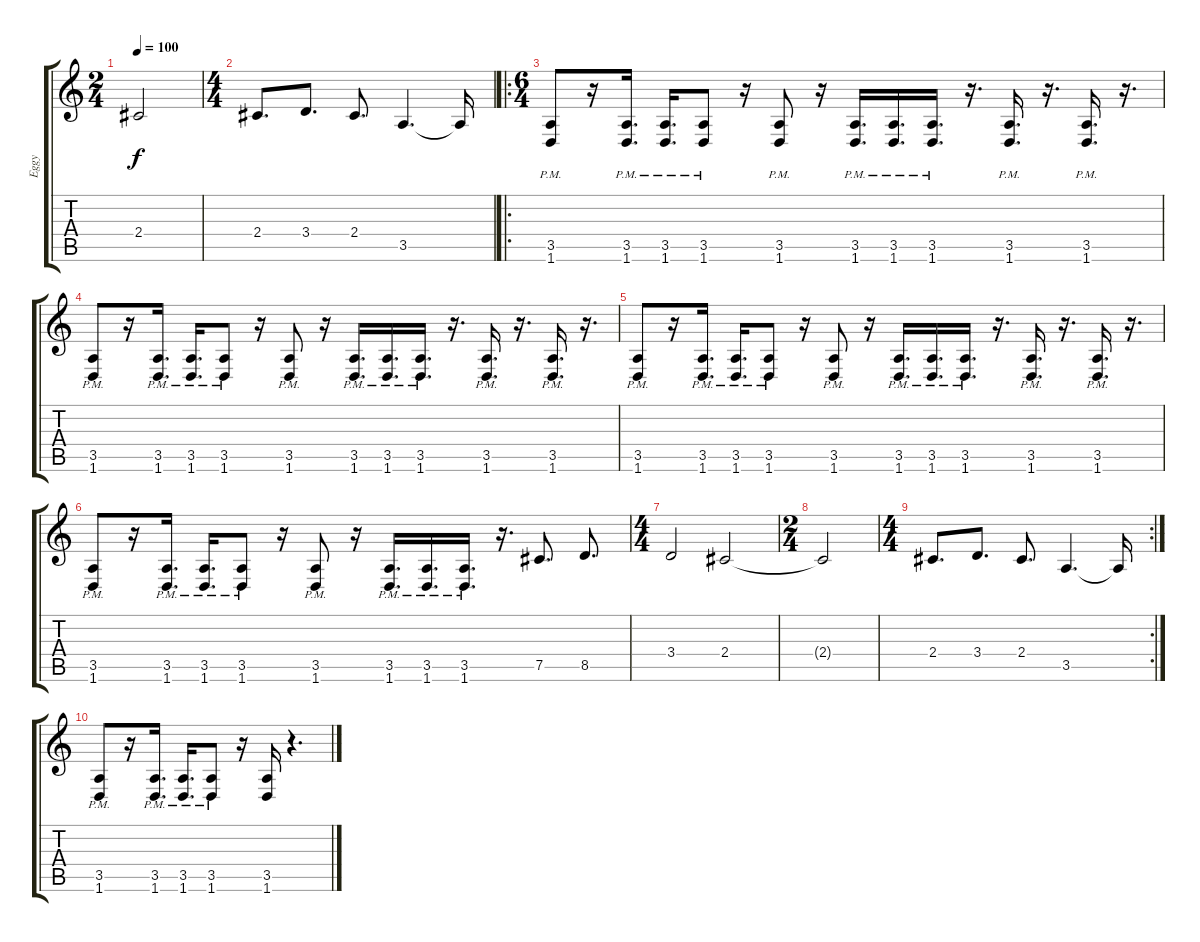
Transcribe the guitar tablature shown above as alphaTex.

\track ("Eggy" "Eggy") {instrument overdrivenguitar}
\staff {score tabs}
\tuning (Db4 Ab3 E3 B2 Gb2 Db2) {hide}
\ts (2 4)
\tempo 100
\clef g2
\ks c
2.4{t}.2{dy f} |
\ts (4 4)
2.4.8{d} 3.4.8{d} 2.4.8{d} 3.5.4{d} 3.5{t}.16 |
\ro
\ts (6 4)
(3.5{pm} 1.6).8 r.16 (3.5{pm} 1.6{pm}).16{d} (3.5{pm} 1.6{pm}).16{d} (3.5{pm} 1.6{pm}).8 r.16 (3.5{pm} 1.6{pm}).8 r.16 (3.5{pm} 1.6{pm}).16{d} (3.5{pm} 1.6{pm}).16{d} (3.5{pm} 1.6{pm}).16{d} r.16{d} (3.5{pm} 1.6{pm}).16{d} r.16{d} (3.5{pm} 1.6{pm}).16{d} r.16{d} |
(3.5{pm} 1.6).8 r.16 (3.5{pm} 1.6{pm}).16{d} (3.5{pm} 1.6{pm}).16{d} (3.5{pm} 1.6{pm}).8 r.16 (3.5{pm} 1.6{pm}).8 r.16 (3.5{pm} 1.6{pm}).16{d} (3.5{pm} 1.6{pm}).16{d} (3.5{pm} 1.6{pm}).16{d} r.16{d} (3.5{pm} 1.6{pm}).16{d} r.16{d} (3.5{pm} 1.6{pm}).16{d} r.16{d} |
(3.5{pm} 1.6).8 r.16 (3.5{pm} 1.6{pm}).16{d} (3.5{pm} 1.6{pm}).16{d} (3.5{pm} 1.6{pm}).8 r.16 (3.5{pm} 1.6{pm}).8 r.16 (3.5{pm} 1.6{pm}).16{d} (3.5{pm} 1.6{pm}).16{d} (3.5{pm} 1.6{pm}).16{d} r.16{d} (3.5{pm} 1.6{pm}).16{d} r.16{d} (3.5{pm} 1.6{pm}).16{d} r.16{d} |
(3.5{pm} 1.6).8 r.16 (3.5{pm} 1.6{pm}).16{d} (3.5{pm} 1.6{pm}).16{d} (3.5{pm} 1.6{pm}).8 r.16 (3.5{pm} 1.6{pm}).8 r.16 (3.5{pm} 1.6{pm}).16{d} (3.5{pm} 1.6{pm}).16{d} (3.5{pm} 1.6{pm}).16{d} r.16{d} 7.5.8{d} 8.5.8{d} |
\ts (4 4)
3.4.2 2.4.2 |
\ts (2 4)
2.4{t}.2 |
\rc 2
\ts (4 4)
2.4.8{d} 3.4.8{d} 2.4.8{d} 3.5.4{d} 3.5{t}.16 |
(3.5{pm} 1.6).8 r.16 (3.5{pm} 1.6{pm}).16{d} (3.5{pm} 1.6{pm}).16{d} (3.5{pm} 1.6{pm}).8 r.16 (3.5 1.6).16 r.4{d}
